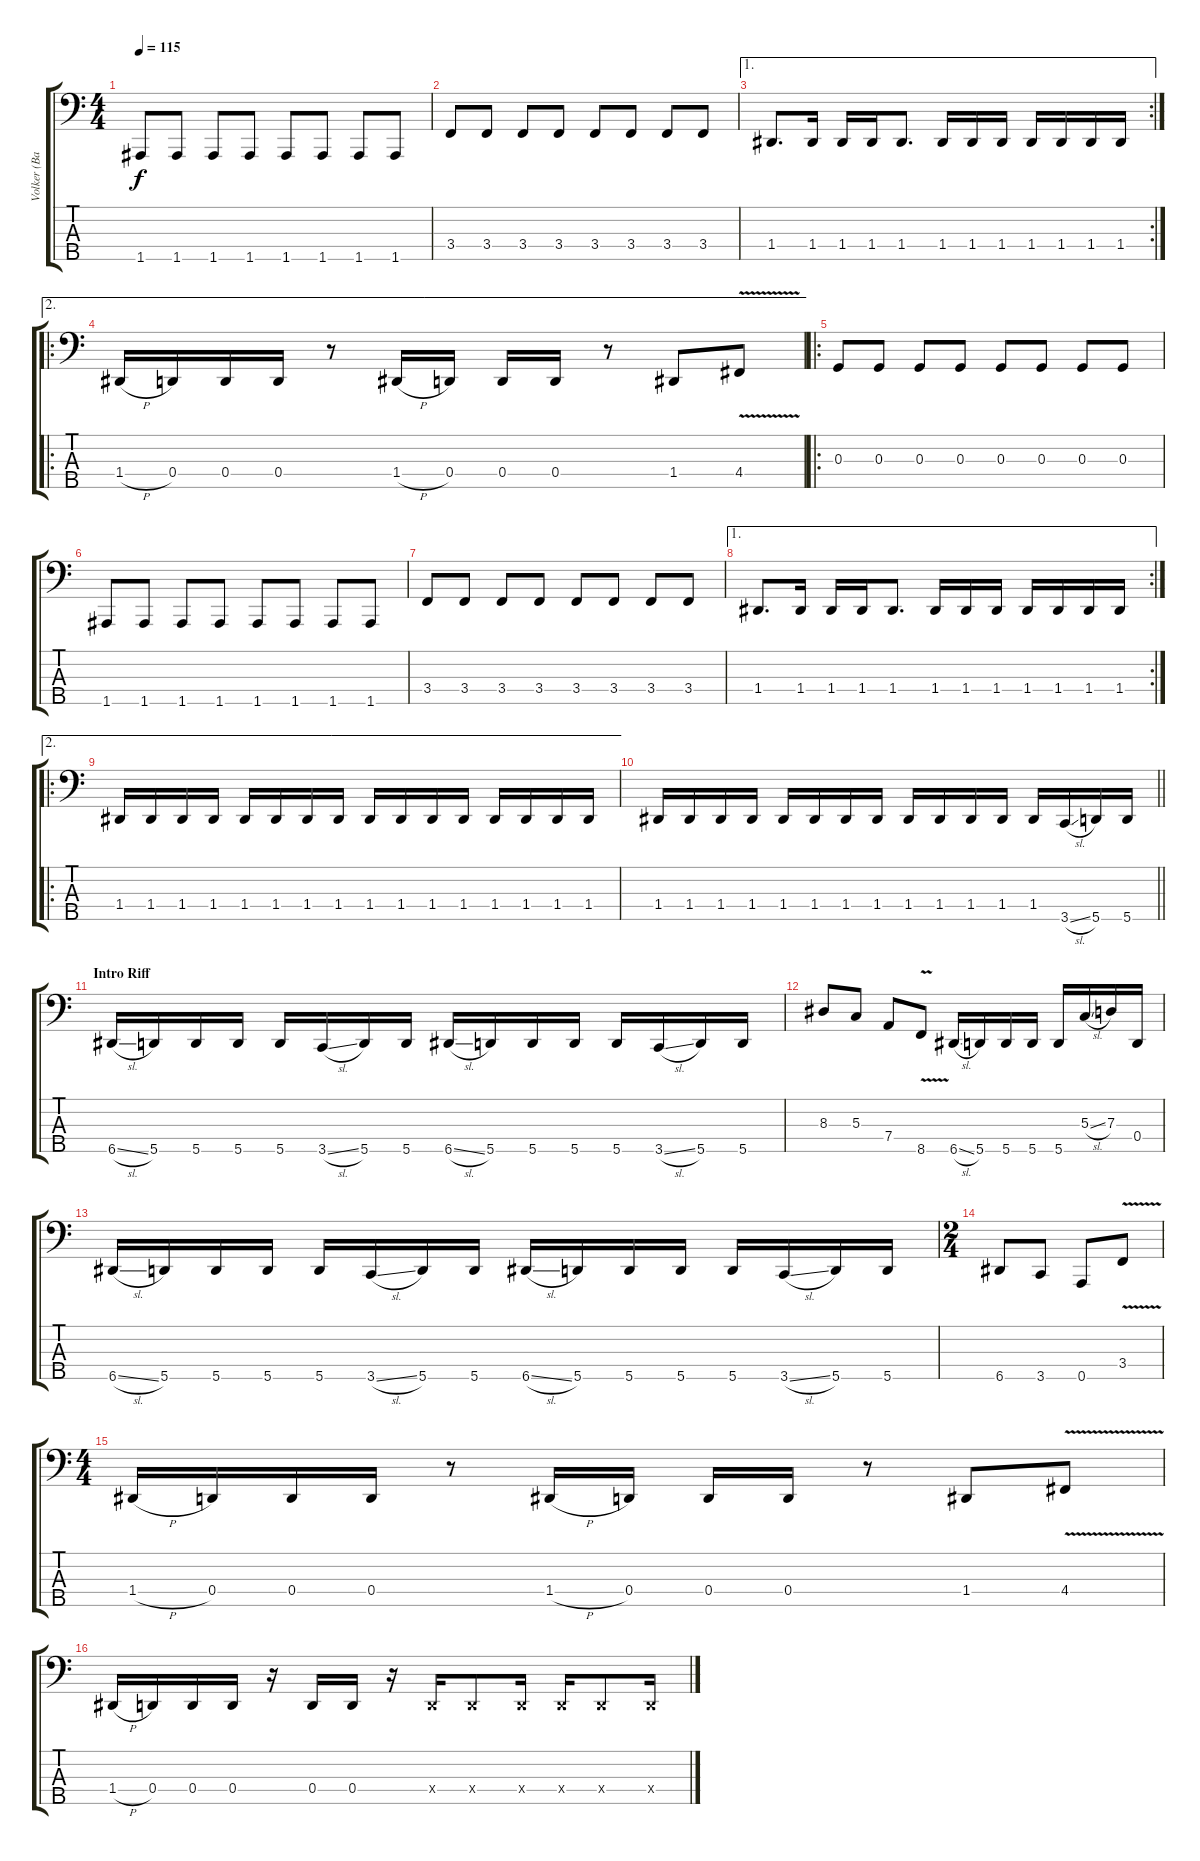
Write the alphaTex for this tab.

\track ("Volker (Bass)" "Volker (Ba") {instrument electricbasspick}
\staff {score tabs}
\tuning (F2 C2 G1 D1 A0) {hide}
\ts (4 4)
\tempo 115
\clef f4
\ks c
1.5.8{dy f} 1.5.8 1.5.8 1.5.8 1.5.8 1.5.8 1.5.8 1.5.8 |
3.4.8 3.4.8 3.4.8 3.4.8 3.4.8 3.4.8 3.4.8 3.4.8 |
\ae 1
\rc 2
1.4.8{d} 1.4.16 1.4.16 1.4.16 1.4.8{d} 1.4.16 1.4.16 1.4.16 1.4.16 1.4.16 1.4.16 1.4.16 |
\ae 2
\ro
1.4{h}.16 0.4.16 0.4.16 0.4.16 r.8 1.4{h}.16 0.4.16 0.4.16 0.4.16 r.8 1.4.8 4.4{v}.8 |
\ro
0.3.8 0.3.8 0.3.8 0.3.8 0.3.8 0.3.8 0.3.8 0.3.8 |
1.5.8 1.5.8 1.5.8 1.5.8 1.5.8 1.5.8 1.5.8 1.5.8 |
3.4.8 3.4.8 3.4.8 3.4.8 3.4.8 3.4.8 3.4.8 3.4.8 |
\ae 1
\rc 2
1.4.8{d} 1.4.16 1.4.16 1.4.16 1.4.8{d} 1.4.16 1.4.16 1.4.16 1.4.16 1.4.16 1.4.16 1.4.16 |
\ae 2
\ro
1.4.16 1.4.16 1.4.16 1.4.16 1.4.16 1.4.16 1.4.16 1.4.16 1.4.16 1.4.16 1.4.16 1.4.16 1.4.16 1.4.16 1.4.16 1.4.16 |
\barLineRight lightlight
1.4.16 1.4.16 1.4.16 1.4.16 1.4.16 1.4.16 1.4.16 1.4.16 1.4.16 1.4.16 1.4.16 1.4.16 1.4.16 3.5{sl}.16 5.5.16 5.5.16 |
\section ("" "Intro Riff")
6.5{sl}.16 5.5.16 5.5.16 5.5.16 5.5.16 3.5{sl}.16 5.5.16 5.5.16 6.5{sl}.16 5.5.16 5.5.16 5.5.16 5.5.16 3.5{sl}.16 5.5.16 5.5.16 |
8.3.8 5.3.8 7.4.8 8.5{v}.8 6.5{sl}.16 5.5.16 5.5.16 5.5.16 5.5.16 5.3{sl}.16 7.3.16 0.4.16 |
6.5{sl}.16 5.5.16 5.5.16 5.5.16 5.5.16 3.5{sl}.16 5.5.16 5.5.16 6.5{sl}.16 5.5.16 5.5.16 5.5.16 5.5.16 3.5{sl}.16 5.5.16 5.5.16 |
\ts (2 4)
6.5.8 3.5.8 0.5.8 3.4{v}.8 |
\ts (4 4)
1.4{h}.16 0.4.16 0.4.16 0.4.16 r.8 1.4{h}.16 0.4.16 0.4.16 0.4.16 r.8 1.4.8 4.4{v}.8 |
1.4{h}.16 0.4.16 0.4.16 0.4.16 r.16 0.4.16 0.4.16 r.16 0.4{x}.16 0.4{x}.8 0.4{x}.16 0.4{x}.16 0.4{x}.8 0.4{x}.16
